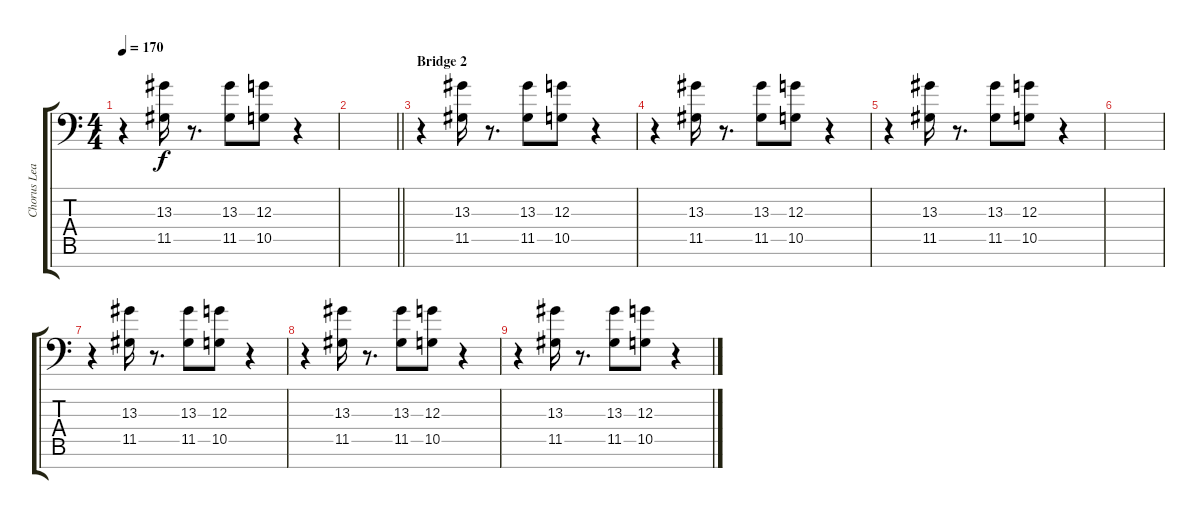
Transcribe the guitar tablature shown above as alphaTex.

\track ("Chorus Lead" "Chorus Lea") {instrument lead2sawtooth}
\staff {score tabs}
\tuning (E4 B3 G3 D3 A2 E2 A1) {hide}
\ts (4 4)
\tempo 170
\clef f4
\ks c
r.4{dy f} (13.3 11.5).16 r.8{d} (13.3 11.5).8 (12.3 10.5).8 r.4 |
\barLineRight lightlight
|
\section ("" "Bridge 2")
r.4 (13.3 11.5).16 r.8{d} (13.3 11.5).8 (12.3 10.5).8 r.4 |
r.4 (13.3 11.5).16 r.8{d} (13.3 11.5).8 (12.3 10.5).8 r.4 |
r.4 (13.3 11.5).16 r.8{d} (13.3 11.5).8 (12.3 10.5).8 r.4 |
|
r.4 (13.3 11.5).16 r.8{d} (13.3 11.5).8 (12.3 10.5).8 r.4 |
r.4 (13.3 11.5).16 r.8{d} (13.3 11.5).8 (12.3 10.5).8 r.4 |
r.4 (13.3 11.5).16 r.8{d} (13.3 11.5).8 (12.3 10.5).8 r.4
